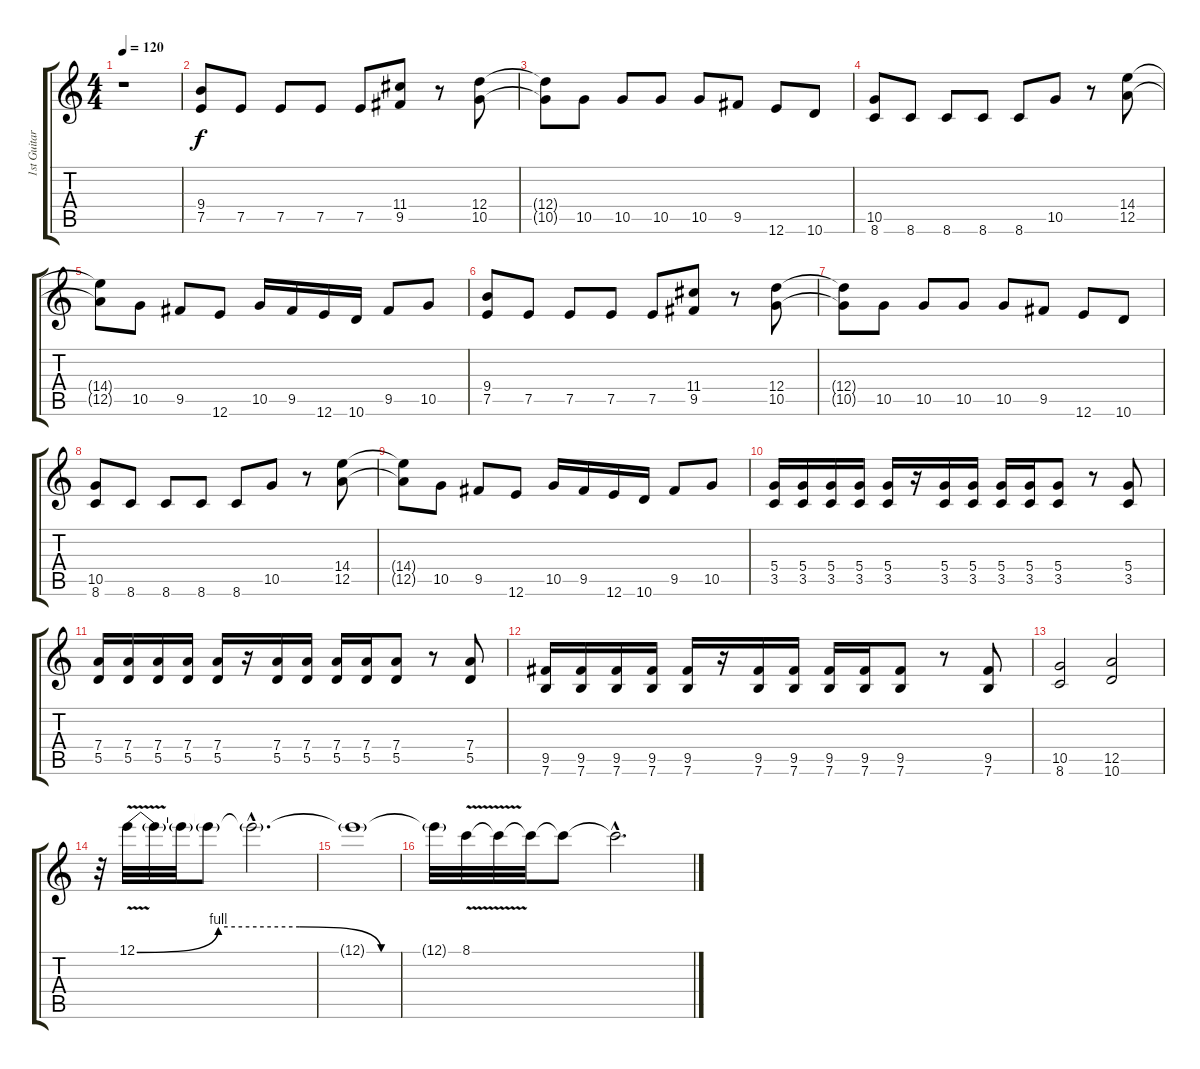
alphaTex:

\track ("1st Guitar / delay" "1st Guitar") {instrument distortionguitar}
\staff {score tabs}
\tuning (E4 B3 G3 D3 A2 E2) {hide}
\ts (4 4)
\tempo 120
\clef g2
\ks c
r.1{dy f} |
(9.4 7.5).8{volume 13 instrument distortionguitar} 7.5.8 7.5.8 7.5.8 7.5.8 (11.4 9.5).8 r.8 (12.4 10.5).8 |
(12.4{t} 10.5{t}).8 10.5.8 10.5.8 10.5.8 10.5.8 9.5.8 12.6.8 10.6.8 |
(10.5 8.6).8 8.6.8 8.6.8 8.6.8 8.6.8 10.5.8 r.8 (14.4 12.5).8 |
(14.4{t} 12.5{t}).8 10.5.8 9.5.8 12.6.8 10.5.16 9.5.16 12.6.16 10.6.16 9.5.8 10.5.8 |
(9.4 7.5).8 7.5.8 7.5.8 7.5.8 7.5.8 (11.4 9.5).8 r.8 (12.4 10.5).8 |
(12.4{t} 10.5{t}).8 10.5.8 10.5.8 10.5.8 10.5.8 9.5.8 12.6.8 10.6.8 |
(10.5 8.6).8 8.6.8 8.6.8 8.6.8 8.6.8 10.5.8 r.8 (14.4 12.5).8 |
(14.4{t} 12.5{t}).8 10.5.8 9.5.8 12.6.8 10.5.16 9.5.16 12.6.16 10.6.16 9.5.8 10.5.8 |
(5.4 3.5).16 (5.4 3.5).16 (5.4 3.5).16 (5.4 3.5).16 (5.4 3.5).16 r.16 (5.4 3.5).16 (5.4 3.5).16 (5.4 3.5).16 (5.4 3.5).16 (5.4 3.5).8 r.8 (5.4 3.5).8 |
(7.4 5.5).16 (7.4 5.5).16 (7.4 5.5).16 (7.4 5.5).16 (7.4 5.5).16 r.16 (7.4 5.5).16 (7.4 5.5).16 (7.4 5.5).16 (7.4 5.5).16 (7.4 5.5).8 r.8 (7.4 5.5).8 |
(9.5 7.6).16 (9.5 7.6).16 (9.5 7.6).16 (9.5 7.6).16 (9.5 7.6).16 r.16 (9.5 7.6).16 (9.5 7.6).16 (9.5 7.6).16 (9.5 7.6).16 (9.5 7.6).8 r.8 (9.5 7.6).8 |
(10.5 8.6).2 (12.5 10.6).2 |
r.32{volume 13} 12.1{be (custom 0 0 15 4 30 4 45 0 60 0) v}.32 12.1{t}.32 12.1{t}.32 12.1{t}.8 12.1{hac t}.2{d} |
12.1{t}.1 |
12.1{t}.32 8.1{v}.32 8.1{t}.32 8.1{t}.32 8.1{t}.8 8.1{hac t}.2{d}
